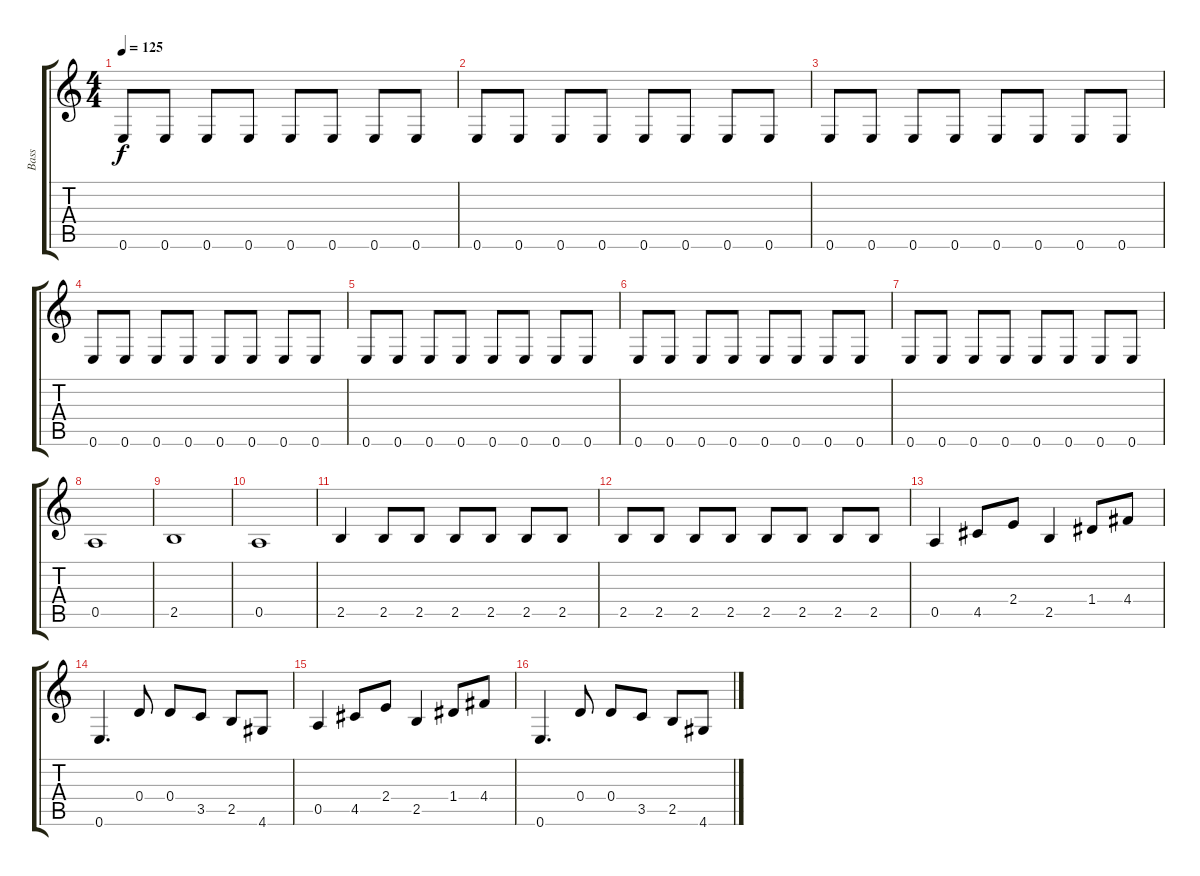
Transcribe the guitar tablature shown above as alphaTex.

\track ("Bass" "Bass") {instrument electricbassfinger}
\staff {score tabs}
\tuning (E4 B3 G3 D3 A2 E2) {hide}
\ts (4 4)
\tempo 125
\clef g2
\ks c
0.6.8{dy f} 0.6.8 0.6.8 0.6.8 0.6.8 0.6.8 0.6.8 0.6.8 |
0.6.8 0.6.8 0.6.8 0.6.8 0.6.8 0.6.8 0.6.8 0.6.8 |
0.6.8 0.6.8 0.6.8 0.6.8 0.6.8 0.6.8 0.6.8 0.6.8 |
0.6.8 0.6.8 0.6.8 0.6.8 0.6.8 0.6.8 0.6.8 0.6.8 |
0.6.8 0.6.8 0.6.8 0.6.8 0.6.8 0.6.8 0.6.8 0.6.8 |
0.6.8 0.6.8 0.6.8 0.6.8 0.6.8 0.6.8 0.6.8 0.6.8 |
0.6.8 0.6.8 0.6.8 0.6.8 0.6.8 0.6.8 0.6.8 0.6.8 |
0.5.1 |
2.5.1 |
0.5.1 |
2.5.4 2.5.8 2.5.8 2.5.8 2.5.8 2.5.8 2.5.8 |
2.5.8 2.5.8 2.5.8 2.5.8 2.5.8 2.5.8 2.5.8 2.5.8 |
0.5.4 4.5.8 2.4.8 2.5.4 1.4.8 4.4.8 |
0.6.4{d} 0.4.8 0.4.8 3.5.8 2.5.8 4.6.8 |
0.5.4 4.5.8 2.4.8 2.5.4 1.4.8 4.4.8 |
0.6.4{d} 0.4.8 0.4.8 3.5.8 2.5.8 4.6.8
